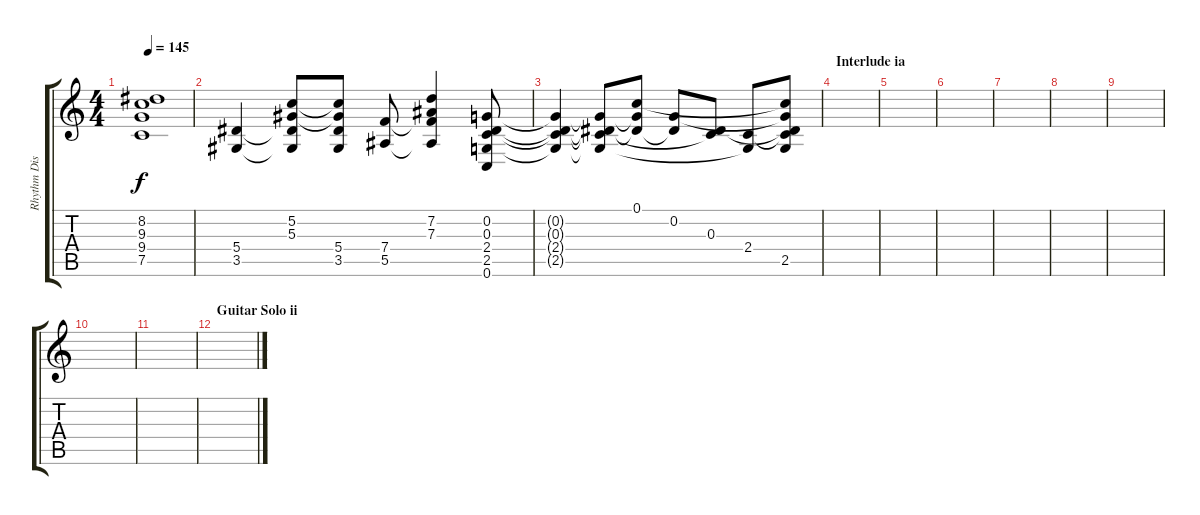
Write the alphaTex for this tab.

\track ("Rhythm Distortion Guitar" "Rhythm Dis") {instrument distortionguitar}
\staff {score tabs}
\tuning (C4 G3 Eb3 Bb2 F2 C2) {hide}
\ts (4 4)
\tempo 145
\clef g2
\ks c
(8.2{t} 9.3{t} 9.4{t} 7.5{t}).1{dy f} |
(5.4 3.5).4 (5.2 5.3 5.4{t} 3.5{t}).8 (5.2{t} 5.3{t} 5.4 3.5).8 (7.4 5.5).8 (7.2 7.3 7.4{t} 5.5{t}).4 (0.2 0.3 2.4 2.5 0.6).8 |
(0.2{t} 0.3{t} 2.4{t} 2.5{t}).4 (0.2{t} 0.3{t} 2.4{t} 2.5{t}).8 (0.1 0.2{t} 0.3{t}).8 (0.2 0.3{t}).8 (0.3 2.4{t}).8 (2.4 2.5{t}).8 (0.1{t} 0.2{t} 0.3{t} 2.4{t} 2.5).8 |
\section ("" "Interlude ia")
|
|
|
|
|
|
|
|
\section ("" "Guitar Solo ii")
